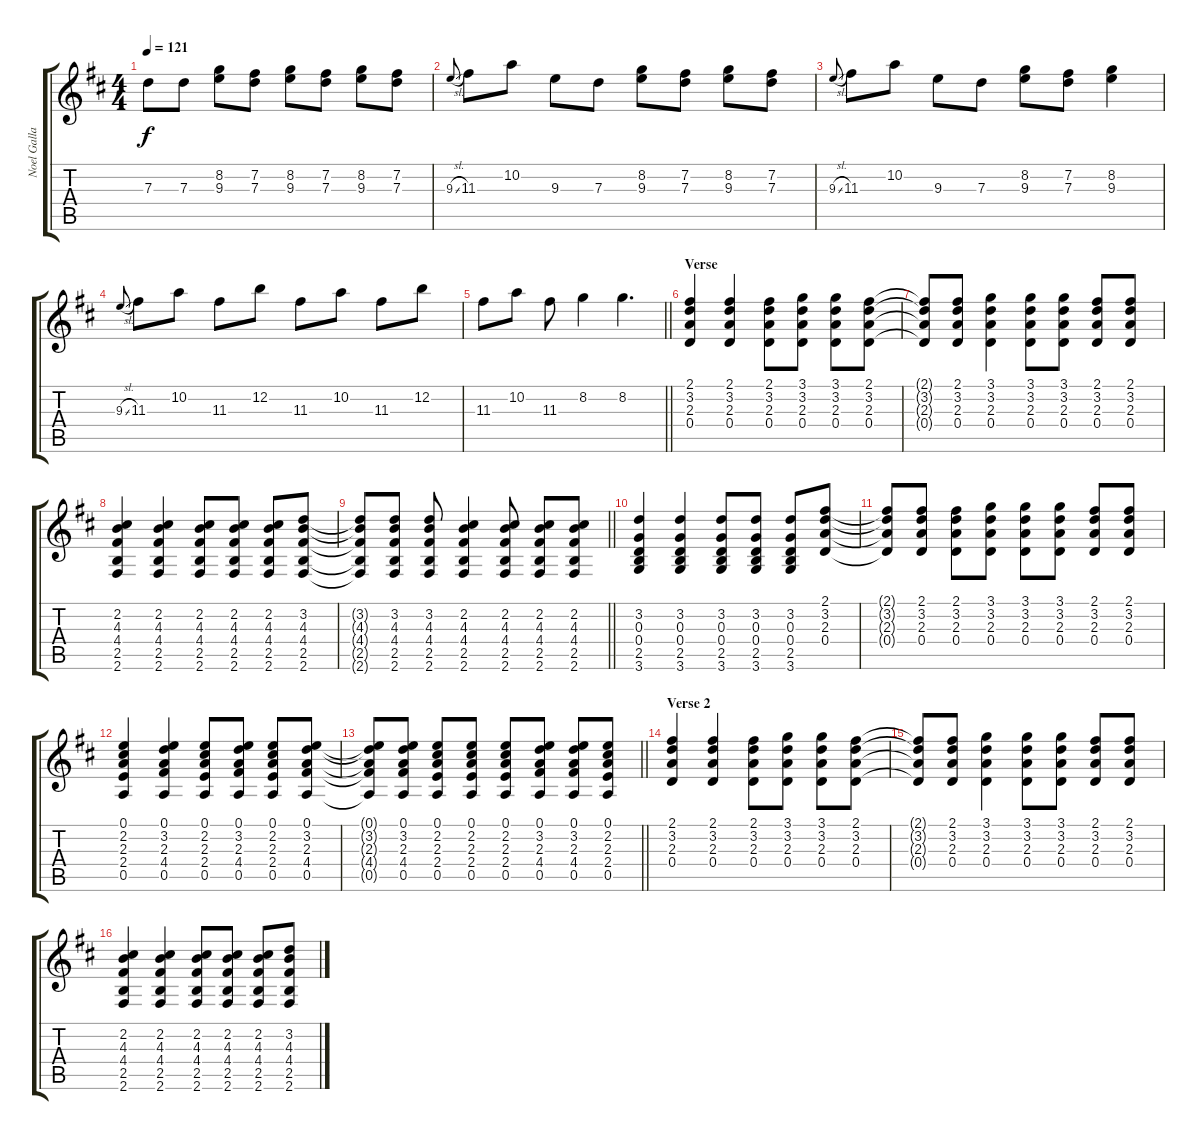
\track ("Noel Gallagher" "Noel Galla") {instrument overdrivenguitar}
\staff {score tabs}
\tuning (E4 B3 G3 D3 A2 E2) {hide}
\ts (4 4)
\tempo 121
\clef g2
\ks d
7.3{t}.8{dy f} 7.3.8 (8.2 9.3).8 (7.2 7.3).8 (8.2 9.3).8 (7.2 7.3).8 (8.2 9.3).8 (7.2 7.3).8 |
9.3{sl}.8{gr onbeat} 11.3.8 10.2.8 9.3.8 7.3.8 (8.2 9.3).8 (7.2 7.3).8 (8.2 9.3).8 (7.2 7.3).8 |
9.3{sl}.8{gr onbeat} 11.3.8 10.2.8 9.3.8 7.3.8 (8.2 9.3).8 (7.2 7.3).8 (8.2 9.3).4 |
9.3{sl}.8{gr onbeat} 11.3.8 10.2.8 11.3.8 12.2.8 11.3.8 10.2.8 11.3.8 12.2.8 |
\barLineRight lightlight
11.3.8 10.2.8 11.3.8 8.2.4 8.2.4{d} |
\section ("" "Verse")
(2.1 3.2 2.3 0.4).4 (2.1 3.2 2.3 0.4).4 (2.1 3.2 2.3 0.4).8 (3.1 3.2 2.3 0.4).8 (3.1 3.2 2.3 0.4).8 (2.1 3.2 2.3 0.4).8 |
(2.1{t} 3.2{t} 2.3{t} 0.4{t}).8 (2.1 3.2 2.3 0.4).8 (3.1 3.2 2.3 0.4).4 (3.1 3.2 2.3 0.4).8 (3.1 3.2 2.3 0.4).8 (2.1 3.2 2.3 0.4).8 (2.1 3.2 2.3 0.4).8 |
(2.2 4.3 4.4 2.5 2.6).4 (2.2 4.3 4.4 2.5 2.6).4 (2.2 4.3 4.4 2.5 2.6).8 (2.2 4.3 4.4 2.5 2.6).8 (2.2 4.3 4.4 2.5 2.6).8 (3.2 4.3 4.4 2.5 2.6).8 |
\barLineRight lightlight
(3.2{t} 4.3{t} 4.4{t} 2.5{t} 2.6{t}).8 (3.2 4.3 4.4 2.5 2.6).8 (3.2 4.3 4.4 2.5 2.6).8 (2.2 4.3 4.4 2.5 2.6).4 (2.2 4.3 4.4 2.5 2.6).8 (2.2 4.3 4.4 2.5 2.6).8 (2.2 4.3 4.4 2.5 2.6).8 |
(3.2 0.3 0.4 2.5 3.6).4 (3.2 0.3 0.4 2.5 3.6).4 (3.2 0.3 0.4 2.5 3.6).8 (3.2 0.3 0.4 2.5 3.6).8 (3.2 0.3 0.4 2.5 3.6).8 (2.1 3.2 2.3 0.4).8 |
(2.1{t} 3.2{t} 2.3{t} 0.4{t}).8 (2.1 3.2 2.3 0.4).8 (2.1 3.2 2.3 0.4).8 (3.1 3.2 2.3 0.4).8 (3.1 3.2 2.3 0.4).8 (3.1 3.2 2.3 0.4).8 (2.1 3.2 2.3 0.4).8 (2.1 3.2 2.3 0.4).8 |
(0.1 2.2 2.3 2.4 0.5).4 (0.1 3.2 2.3 4.4 0.5).4 (0.1 2.2 2.3 2.4 0.5).8 (0.1 3.2 2.3 4.4 0.5).8 (0.1 2.2 2.3 2.4 0.5).8 (0.1 3.2 2.3 4.4 0.5).8 |
\barLineRight lightlight
(0.1{t} 3.2{t} 2.3{t} 4.4{t} 0.5{t}).8 (0.1 3.2 2.3 4.4 0.5).8 (0.1 2.2 2.3 2.4 0.5).8 (0.1 2.2 2.3 2.4 0.5).8 (0.1 2.2 2.3 2.4 0.5).8 (0.1 3.2 2.3 4.4 0.5).8 (0.1 3.2 2.3 4.4 0.5).8 (0.1 2.2 2.3 2.4 0.5).8 |
\section ("" "Verse 2")
(2.1 3.2 2.3 0.4).4 (2.1 3.2 2.3 0.4).4 (2.1 3.2 2.3 0.4).8 (3.1 3.2 2.3 0.4).8 (3.1 3.2 2.3 0.4).8 (2.1 3.2 2.3 0.4).8 |
(2.1{t} 3.2{t} 2.3{t} 0.4{t}).8 (2.1 3.2 2.3 0.4).8 (3.1 3.2 2.3 0.4).4 (3.1 3.2 2.3 0.4).8 (3.1 3.2 2.3 0.4).8 (2.1 3.2 2.3 0.4).8 (2.1 3.2 2.3 0.4).8 |
(2.2 4.3 4.4 2.5 2.6).4 (2.2 4.3 4.4 2.5 2.6).4 (2.2 4.3 4.4 2.5 2.6).8 (2.2 4.3 4.4 2.5 2.6).8 (2.2 4.3 4.4 2.5 2.6).8 (3.2 4.3 4.4 2.5 2.6).8
